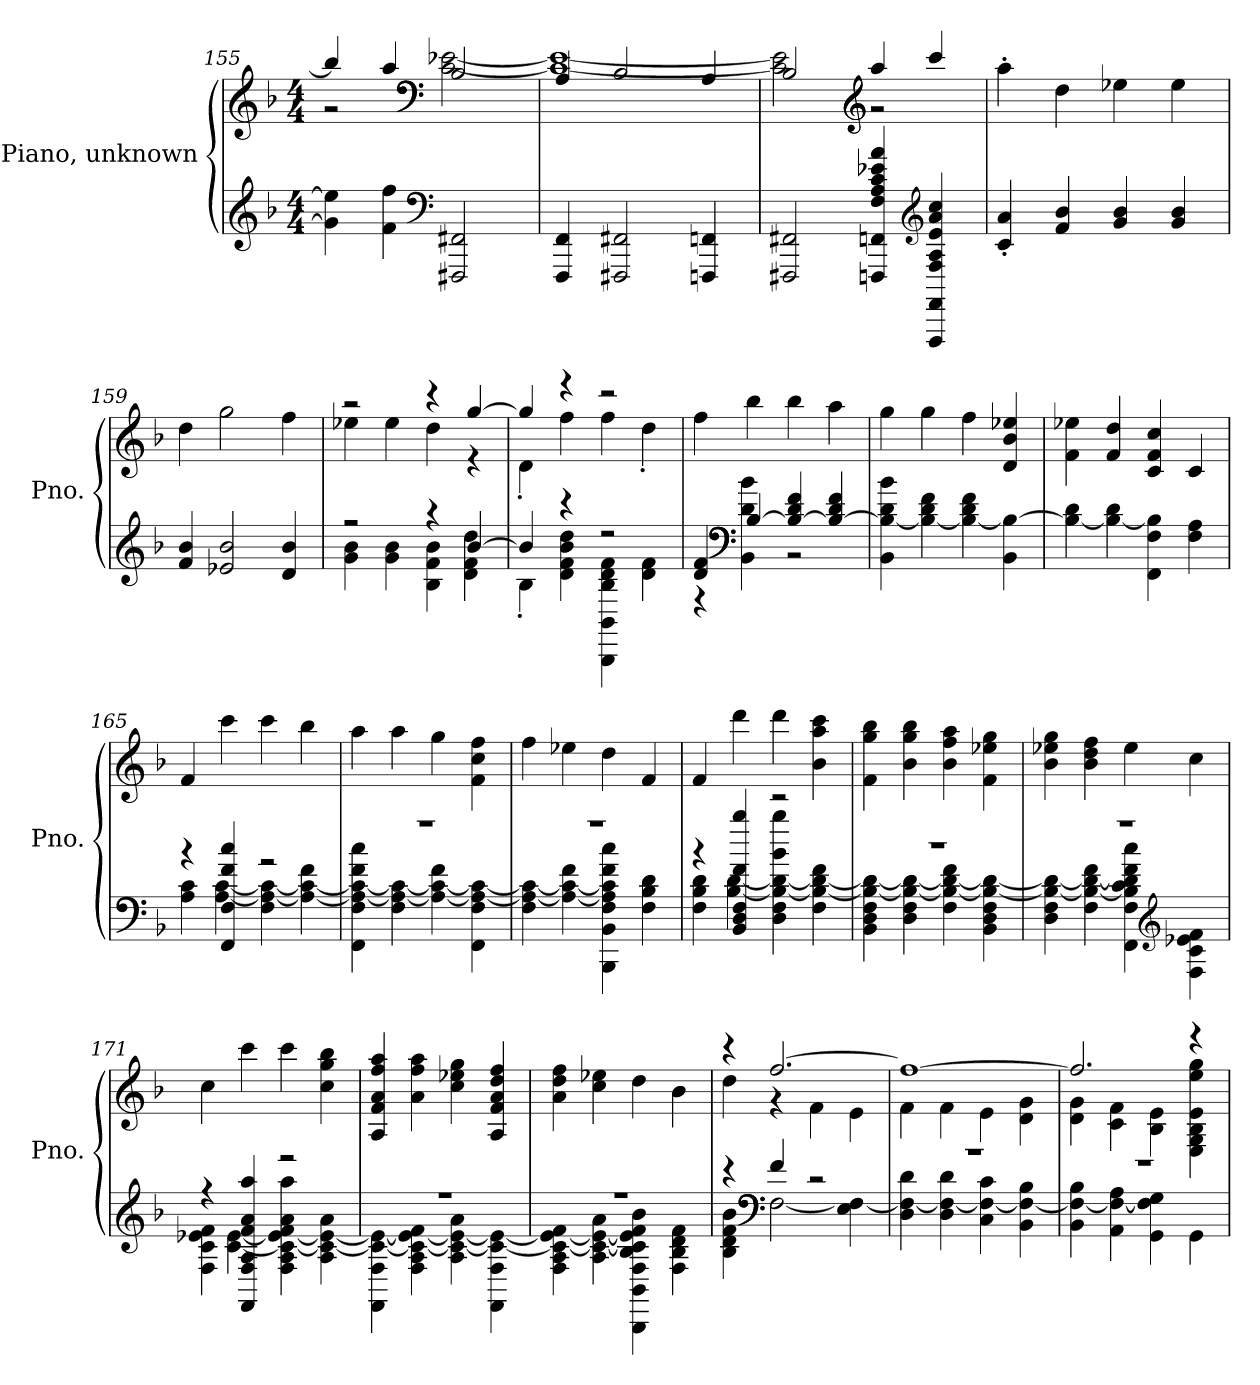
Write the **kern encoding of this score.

**kern	**kern
*part1	*part1
*staff2	*staff1
*I"Piano, unknown	*
*I'Pno.	*
*clefG2	*clefG2
*k[b-]	*k[b-]
*M4/4	*M4/4
=155	=155
*	*^
4g\] 4ee\]	4bb-/]	2r
4f\ 4ff\	4aa/	.
*clefF4	*clefF4	*
2FFF#X/ 2FF#X/	2B-/	[2c\ [2e-X\
=156	=156	=156
4FFF/ 4FF/	4A/	1c_ 1e-_
2FFF#X/ 2FF#X/	2B-/	.
4FFFn/ 4FFn/	4A/	.
!!LO:LB:g=z	!!
=157	=157	=157
2FFF#X/ 2FF#X/	2B-/	2c\] 2e-\]
*	*clefG2	*
4FFFn/ 4FFn/ 4F/ 4A/ 4c/ 4e-X/ 4a/	4aa/	2r
*clefG2	*	*
4FFF/ 4FF/ 4F/ 4A/ 4e-/ 4a/ 4cc/	4ccc/	.
*	*v	*v
=158	=158
4c/' 4a/'	4aa'\
4f/ 4b-/	4dd\
4g/ 4b-/	4ee-X\
4g/ 4b-/	4ee-\
=159	=159
4f/ 4b-/	4dd\
2e-X/ 2b-/	2gg\
4d/ 4b-/	4ff\
=160	=160
*^	*^
2r	4g\ 4b-\	2r	4ee-X\
.	4g\ 4b-\	.	4ee-\
4r	4B-\ 4f\ 4b-\	4r	4dd\
[4b-/	4d\ 4f\ 4dd\	[4gg/	4r
=161	=161	=161	=161
4b-/]	4B-'\	4gg/]	4d'\
4r	4d\ 4f\ 4b-\ 4dd\	4r	4ff\
2r	4BBB-\ 4BB-\ 4B-\ 4d\ 4f\	2r	4ff\
.	4d\ 4f\	.	4dd'\
*	*	*v	*v
=162	=162	=162
4d/ 4f/	4r	4ff\
*clefF4	*	*
[4B-/	4BB-\ 4d\ 4b-\	4bb-\
4B-/_ 4d/ 4f/	2r	4bb-\
4B-/_ 4d/ 4f/	.	4aa\
*v	*v	*
!!LO:LB:g=z
=163	=163
4BB-\ 4B-\_ 4d\ 4b-\	4gg\
4B-\_ 4d\ 4f\	4gg\
4B-\_ 4d\ 4f\	4ff\
4BB-\ 4B-\_	4d/ 4b-/ 4ee-X/
=164	=164
4B-\_ 4d\	4f\ 4ee-X\
4B-\_ 4d\	4f/ 4dd/
4FF\ 4F\ 4B-\]	4c/ 4f/ 4cc/
4F\ 4A\	4c/
=165	=165
*^	*
4r	4A\ 4c\	4f/
4FF/ 4F/ 4f/ 4cc/	[4A\ [4c\	4ccc\
2r	4F\ 4A\_ 4c\_	4ccc\
.	4A\_ 4c\_ 4f\	4bb-\
=166	=166	=166
1r	4FF\ 4F\ 4A\_ 4c\_ 4f\ 4cc\	4aa\
.	4F\ 4A\_ 4c\_	4aa\
.	4A\_ 4c\_ 4f\	4gg\
.	4FF\ 4F\ 4A\_ 4c\_	4f\ 4cc\ 4ff\
=167	=167	=167
1r	4F\ 4A\_ 4c\_	4ff\
.	4A\_ 4c\_ 4f\	4ee-X\
.	4BBB-\ 4BB-\ 4F\ 4A\] 4c\] 4f\ 4cc\	4dd\
.	4F\ 4B-\ 4d\	4f/
=168	=168	=168
4r	4F\ 4B-\ 4d\	4f/
4BB-/ 4D/ 4F/ 4f/ 4bb-/	[4B-\ [4d\	4ddd\
2r	4D\ 4F\ 4B-\_ 4d\_ 4b-\ 4bb-\	4ddd\
.	4F\ 4B-\_ 4d\_ 4f\	4b-\ 4aa\ 4ccc\
!!LO:LB:g=z
=169	=169	=169
1r	4BB-\ 4D\ 4F\ 4B-\_ 4d\_	4f\ 4gg\ 4bb-\
.	4D\ 4F\ 4B-\_ 4d\_	4b-\ 4gg\ 4bb-\
.	4F\ 4B-\_ 4d\_ 4f\	4b-\ 4ff\ 4aa\
.	4BB-\ 4D\ 4F\ 4B-\_ 4d\_	4f\ 4ee-X\ 4gg\
=170	=170	=170
1r	4D\ 4F\ 4B-\_ 4d\_	4b-\ 4ee-X\ 4gg\
.	4F\ 4B-\_ 4d\_ 4f\	4b-\ 4dd\ 4ff\
.	4FF\ 4F\ 4B-\] 4c\ 4d\] 4f\ 4cc\	4ee-\
*clefG2	*	*
.	4F\ 4c\ 4e-X\ 4f\	4cc\
=171	=171	=171
4r	4F\ 4c\ 4e-X\ 4f\	4cc\
4FF/ 4F/ 4A/ 4f/ 4a/ 4aa/	[4c\ [4e-\	4ccc\
2r	4F\ 4A\ 4c\_ 4e-\_ 4f\ 4a\ 4aa\	4ccc\
.	4A\ 4c\_ 4e-\_ 4a\	4cc\ 4gg\ 4bb-\
=172	=172	=172
1r	4FF\ 4F\ 4c\_ 4e-\_	4A/ 4f/ 4a/ 4ff/ 4aa/
.	4F\ 4A\ 4c\_ 4e-\_ 4f\	4a\ 4ff\ 4aa\
.	4A\ 4c\_ 4e-\_ 4a\	4cc\ 4ee-X\ 4gg\
.	4FF\ 4F\ 4c\_ 4e-\_	4A/ 4f/ 4a/ 4dd/ 4ff/
=173	=173	=173
1r	4F\ 4A\ 4c\_ 4e-\_ 4f\	4a\ 4dd\ 4ff\
.	4A\ 4c\_ 4e-\_ 4a\	4cc\ 4ee-X\
.	4BBB-\ 4BB-\ 4F\ 4B-\ 4c\] 4e-\] 4f\ 4b-\	4dd\
.	4F\ 4B-\ 4d\ 4f\	4b-\
!!LO:LB:g=z
=174	=174	=174
*	*	*^
4r	4B-\ 4d\ 4f\ 4b-\	4r	4dd\
*clefF4	*	*	*
4f/	[2F\	[2.ff/	4r
2r	.	.	4f\
.	4E\ 4F\_	.	4e\
=175	=175	=175	=175
1r	4D\ 4F\_ 4d\	1ff_	4f\
.	4D\ 4F\_ 4d\	.	4f\
.	4C\ 4F\_ 4c\	.	4e\
.	4BB-\ 4F\_ 4B-\	.	4d\ 4g\
=176	=176	=176	=176
1r	4BB-\ 4F\_ 4B-\	2.ff/]	4d\ 4g\
.	4AA\ 4F\_ 4A\	.	4c\ 4f\
.	4GG\ 4F\] 4G\	.	4B-\ 4e\
.	4GG\	4r	4E\ 4G\ 4B-\ 4e\ 4ee\ 4gg\
*v	*v	*	*
*	*v	*v
=	=
*-	*-
